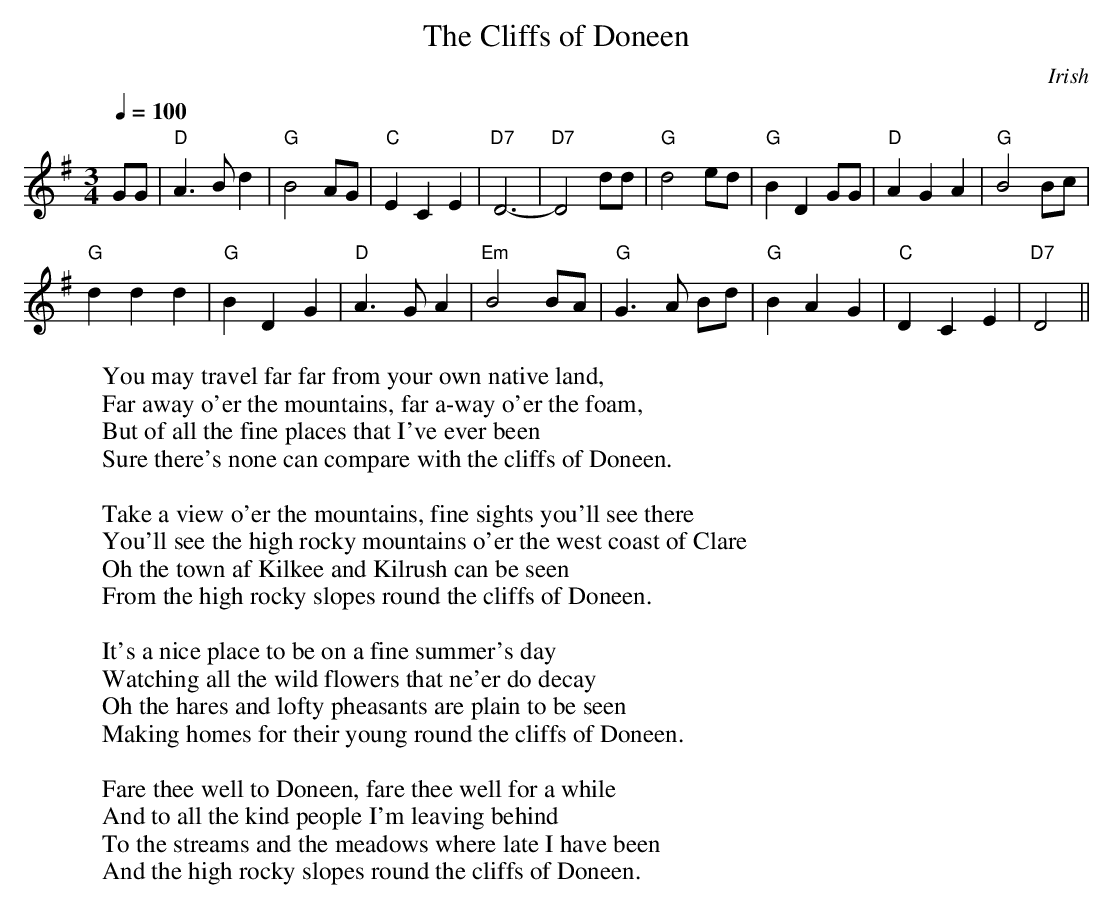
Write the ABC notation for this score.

X:1
T:Cliffs of Doneen, The
O:Irish
M:3/4
L:1/8
Q:1/4=100
W:You may travel far far from your own native land,
W:Far away o'er the mountains, far a-way o'er the foam,
W:But of all the fine places that I've ever been
W:Sure there's none can compare with the cliffs of Doneen.
W:
W:Take a view o'er the mountains, fine sights you'll see there
W:You'll see the high rocky mountains o'er the west coast of Clare
W:Oh the town af Kilkee and Kilrush can be seen
W:From the high rocky slopes round the cliffs of Doneen.
W:
W:It's a nice place to be on a fine summer's day
W:Watching all the wild flowers that ne'er do decay
W:Oh the hares and lofty pheasants are plain to be seen
W:Making homes for their young round the cliffs of Doneen.
W:
W:Fare thee well to Doneen, fare thee well for a while
W:And to all the kind people I'm leaving behind
W:To the streams and the meadows where late I have been
W:And the high rocky slopes round the cliffs of Doneen.
K:G
GG |"D"A3B d2|"G"B4 AG|"C"E2 C2 E2|"D7"D6-|"D7"D4 dd|\
"G"d4 ed|"G"B2 D2 GG|"D"A2 G2 A2|"G"B4 Bc|
"G"d2 d2 d2|"G"B2 D2 G2|"D"A3G A2|"Em"B4 BA|\
"G"G3-A Bd|"G"B2 A2 G2|"C"D2 C2 E2|"D7"D4 ||
